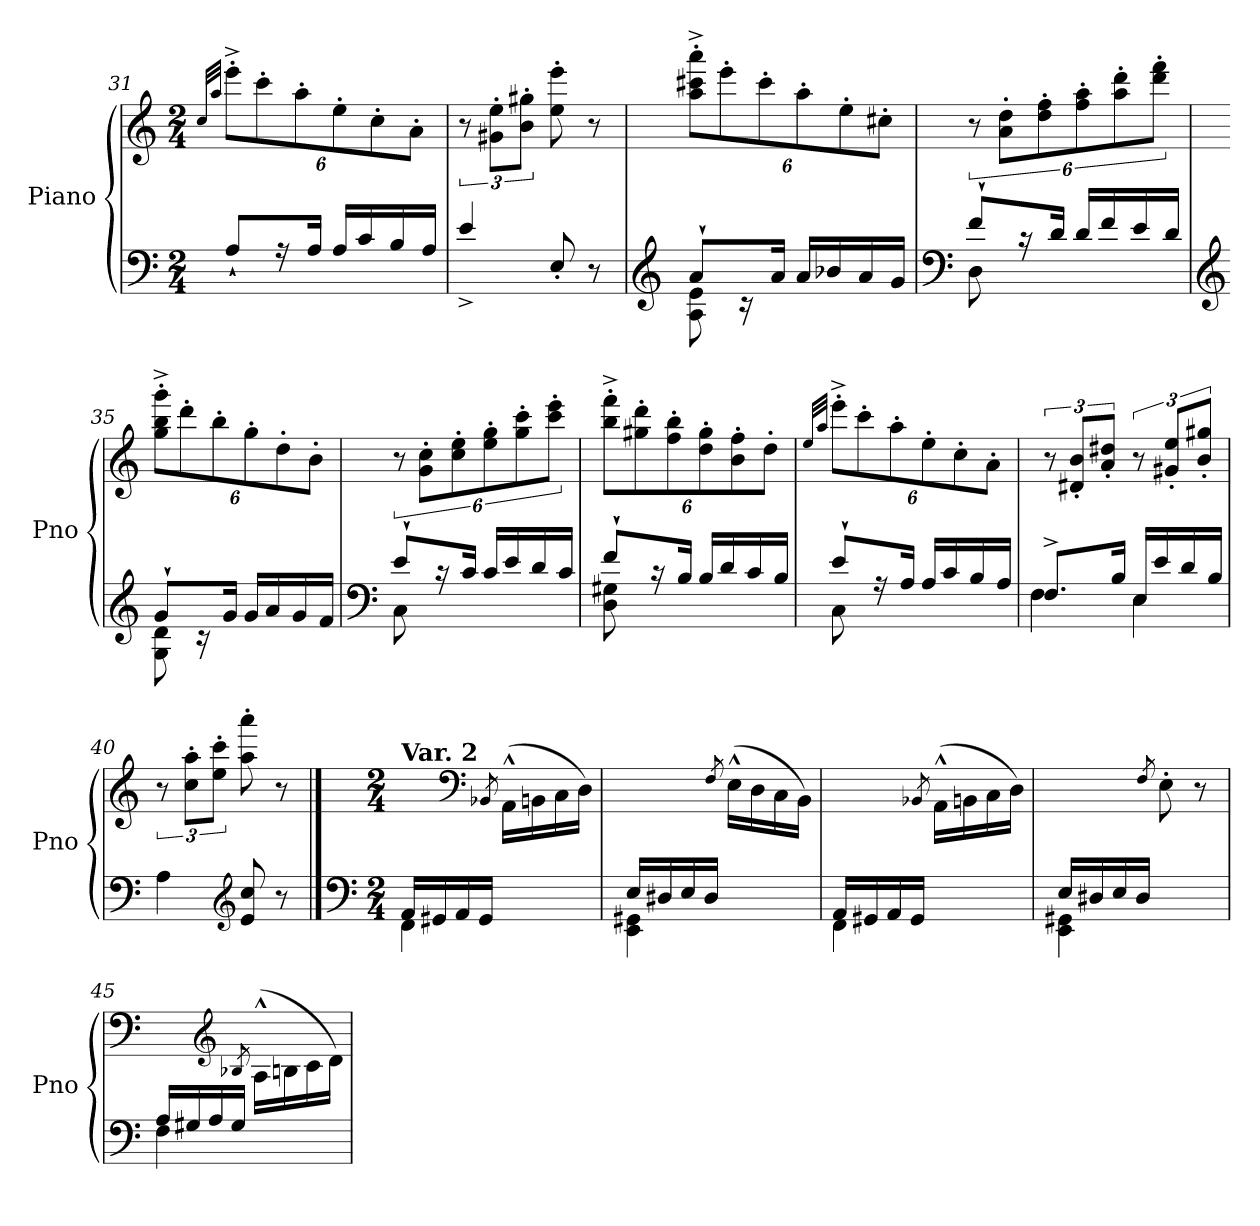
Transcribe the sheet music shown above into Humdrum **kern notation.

**kern	**kern	**dynam
*part1	*part1	*part1
*staff2	*staff1	*staff1/2
*I"Piano	*	*
*I'Pno	*	*
*clefF4	*clefG2	*
*k[]	*k[]	*
*M2/4	*M2/4	*
=31	=31	=31
.	32qcc/LLL	.
.	32qaa/JJJ	.
*	*Xbrackettup	*
8A`/L	12eee'^\L	.
.	12ccc'\	.
16rA	.	.
.	12aa'\	.
16A/JJ	.	.
16A/LL	12ee'\	.
16c/	.	.
.	12cc'\	.
16B/	.	.
.	12a'\J	.
16A/JJ	.	.
=32	=32	=32
*	*brackettup	*
4e^/	12r	.
.	12g#X\' 12ee\'L	.
.	12b\' 12gg#X\'J	.
8E'/	8ee\' 8eee\'	.
8r	8r	.
!!LO:LB:g=z
=33	=33	=33
*clefG2	*	*
*^	*	*
*	*	*Xbrackettup	*
8a`/L	8A\ 8e\	12aa\'^ 12ccc#X\'^ 12aaa\'^L	.
.	.	12eee'\	.
16rc	8ryy	.	.
.	.	12ccc#'\	.
16a/JJ	.	.	.
16a/LL	4ryy	12aa'\	.
16b-X/	.	.	.
.	.	12ee'\	.
16a/	.	.	.
.	.	12cc#X'\J	.
16g/JJ	.	.	.
=34	=34	=34	=34
*clefF4	*	*	*
*	*	*brackettup	*
8f`/L	8D\	12r	.
.	.	12a\' 12dd\'L	.
16r	8ryy	.	.
.	.	12dd\' 12ff\'	.
16d/JJ	.	.	.
16d/LL	4ryy	12ff\' 12aa\'	.
16f/	.	.	.
.	.	12aa\' 12ddd\'	.
16e/	.	.	.
.	.	12ddd\' 12fff\'J	.
16d/JJ	.	.	.
=35	=35	=35	=35
*clefG2	*	*	*
*	*	*Xbrackettup	*
8g`/L	8G\ 8d\	12gg\'^ 12bb\'^ 12ggg\'^L	.
.	.	12ddd'\	.
16rc	8ryy	.	.
.	.	12bb'\	.
16g/JJ	.	.	.
16g/LL	4ryy	12gg'\	.
16a/	.	.	.
.	.	12dd'\	.
16g/	.	.	.
.	.	12b'\J	.
16f/JJ	.	.	.
=36	=36	=36	=36
*clefF4	*	*	*
*	*	*brackettup	*
8e`/L	8C\	12r	.
.	.	12g\' 12cc\'L	.
16r	8ryy	.	.
.	.	12cc\' 12ee\'	.
16c/JJ	.	.	.
16c/LL	4ryy	12ee\' 12gg\'	.
16e/	.	.	.
.	.	12gg\' 12ccc\'	.
16d/	.	.	.
.	.	12ccc\' 12eee\'J	.
16c/JJ	.	.	.
!!LO:LB:g=z
=37	=37	=37	=37
*	*	*Xbrackettup	*
8f`/L	8D\ 8G#X\	12bb\'^ 12fff\'^L	.
.	.	12gg#X\' 12ddd\'	.
16r	8ryy	.	.
.	.	12ff\' 12bb\'	.
16B/JJ	.	.	.
16B/LL	4ryy	12dd\' 12gg#\'	.
16d/	.	.	.
.	.	12b\' 12ff\'	.
16c/	.	.	.
.	.	12dd'\J	.
16B/JJ	.	.	.
=38	=38	=38	=38
.	.	32qee/LLL	.
.	.	32qaa/JJJ	.
8e`/L	8C\	12eee'^\L	.
.	.	12ccc'\	.
16r	8ryy	.	.
.	.	12aa'\	.
16A/JJ	.	.	.
16A/LL	4ryy	12ee'\	.
16c/	.	.	.
.	.	12cc'\	.
16B/	.	.	.
.	.	12a'\J	.
16A/JJ	.	.	.
=39	=39	=39	=39
*	*	*brackettup	*
8.F^/L	4F	12r	.
.	.	12d#X/' 12b/'L	.
.	.	12a/' 12dd#X/'J	.
16B/Jk	.	.	.
16E/LL	4E\	12r	.
16e/	.	.	.
.	.	12g#X/' 12ee/'L	.
16d/	.	.	.
.	.	12b/' 12gg#X/'J	.
16B/JJ	.	.	.
*v	*v	*	*
=40	=40	=40
4A\	12r	.
.	12cc\' 12aa\'L	.
.	12ee\' 12ccc\'J	.
*clefG2	*	*
8e/ 8cc/	8aa\' 8aaa\'	.
8r	8r	.
!!LO:LB:g=z
==41	==41	==41
*clefF4	*	*
*M2/4	*M2/4	*
*^	*	*
!	!	!LO:TX:a:B:t=Var. 2	!
!	!	!	!LO:DY:b
16AA/LL	4FF\	4ryy	other-dynamics
16GG#X/	.	.	.
16AA/	.	.	.
16GG#/JJ	.	.	.
*	*	*clefF4	*
.	.	8qBB-X/	.
4ryy	4ryy	(16AA^^\LL	.
.	.	16BBn\	.
.	.	16C\	.
.	.	16D\JJ)	.
=42	=42	=42	=42
16E/LL	4EE\ 4GG#X\	4ryy	.
16D#X/	.	.	.
16E/	.	.	.
16D#/JJ	.	.	.
.	.	8qF/	.
4ryy	4ryy	(16E^^\LL	.
.	.	16D\	.
.	.	16C\	.
.	.	16BB\JJ)	.
=43	=43	=43	=43
16AA/LL	4FF\	4ryy	.
16GG#X/	.	.	.
16AA/	.	.	.
16GG#/JJ	.	.	.
.	.	8qBB-X/	.
4ryy	4ryy	(16AA^^\LL	.
.	.	16BBn\	.
.	.	16C\	.
.	.	16D\JJ)	.
=44	=44	=44	=44
16E/LL	4EE\ 4GG#X\	4ryy	.
16D#X/	.	.	.
16E/	.	.	.
16D#/JJ	.	.	.
.	.	8qF/	.
4ryy	4ryy	8E'\	.
.	.	8r	.
!!LO:PB:g=z
=45	=45	=45	=45
16A/LL	4F\	4ryy	.
16G#X/	.	.	.
16A/	.	.	.
16G#/JJ	.	.	.
*	*	*clefG2	*
.	.	8qB-X/	.
4ryy	4ryy	(16A^^\LL	.
.	.	16Bn\	.
.	.	16c\	.
.	.	16d\JJ)	.
*v	*v	*	*
=	=	=
*-	*-	*-
